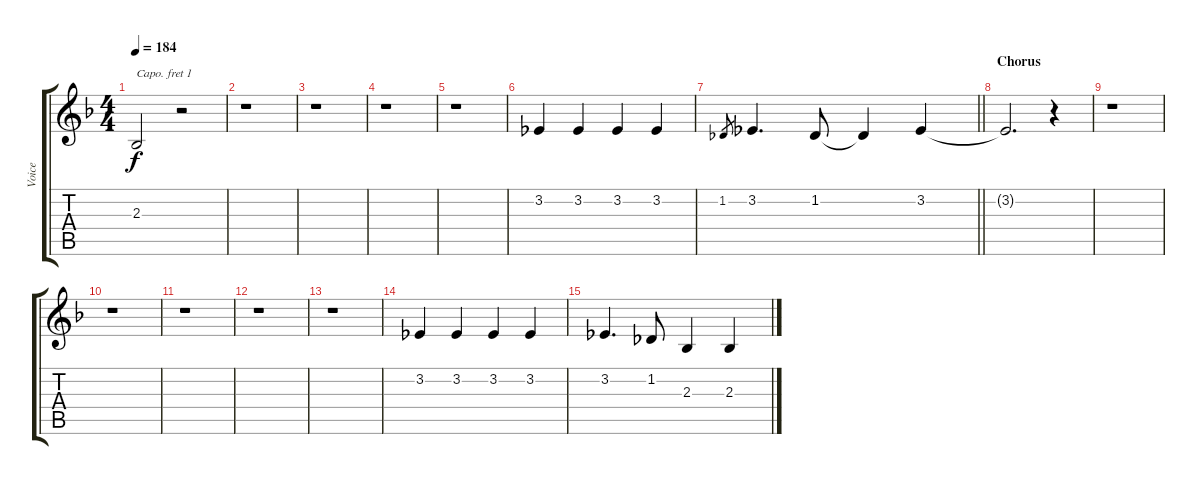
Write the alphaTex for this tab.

\track ("Voice" "Voice") {instrument mutedtrumpet}
\staff {score tabs}
\capo 1
\tuning (E4 B3 G3 D3 A2 E2) {hide}
\ts (4 4)
\tempo 184
\clef g2
\ks f
2.3{t}.2{dy f} r.2 |
r.1 |
r.1 |
r.1 |
r.1 |
3.2.4 3.2.4 3.2.4 3.2.4 |
\barLineRight lightlight
1.2.8{gr} 3.2.4{d} 1.2.8 1.2{t}.4 3.2.4 |
\section ("" "Chorus")
3.2{t}.2{d} r.4 |
r.1 |
r.1 |
r.1 |
r.1 |
r.1 |
3.2.4 3.2.4 3.2.4 3.2.4 |
3.2.4{d} 1.2.8 2.3.4 2.3.4
